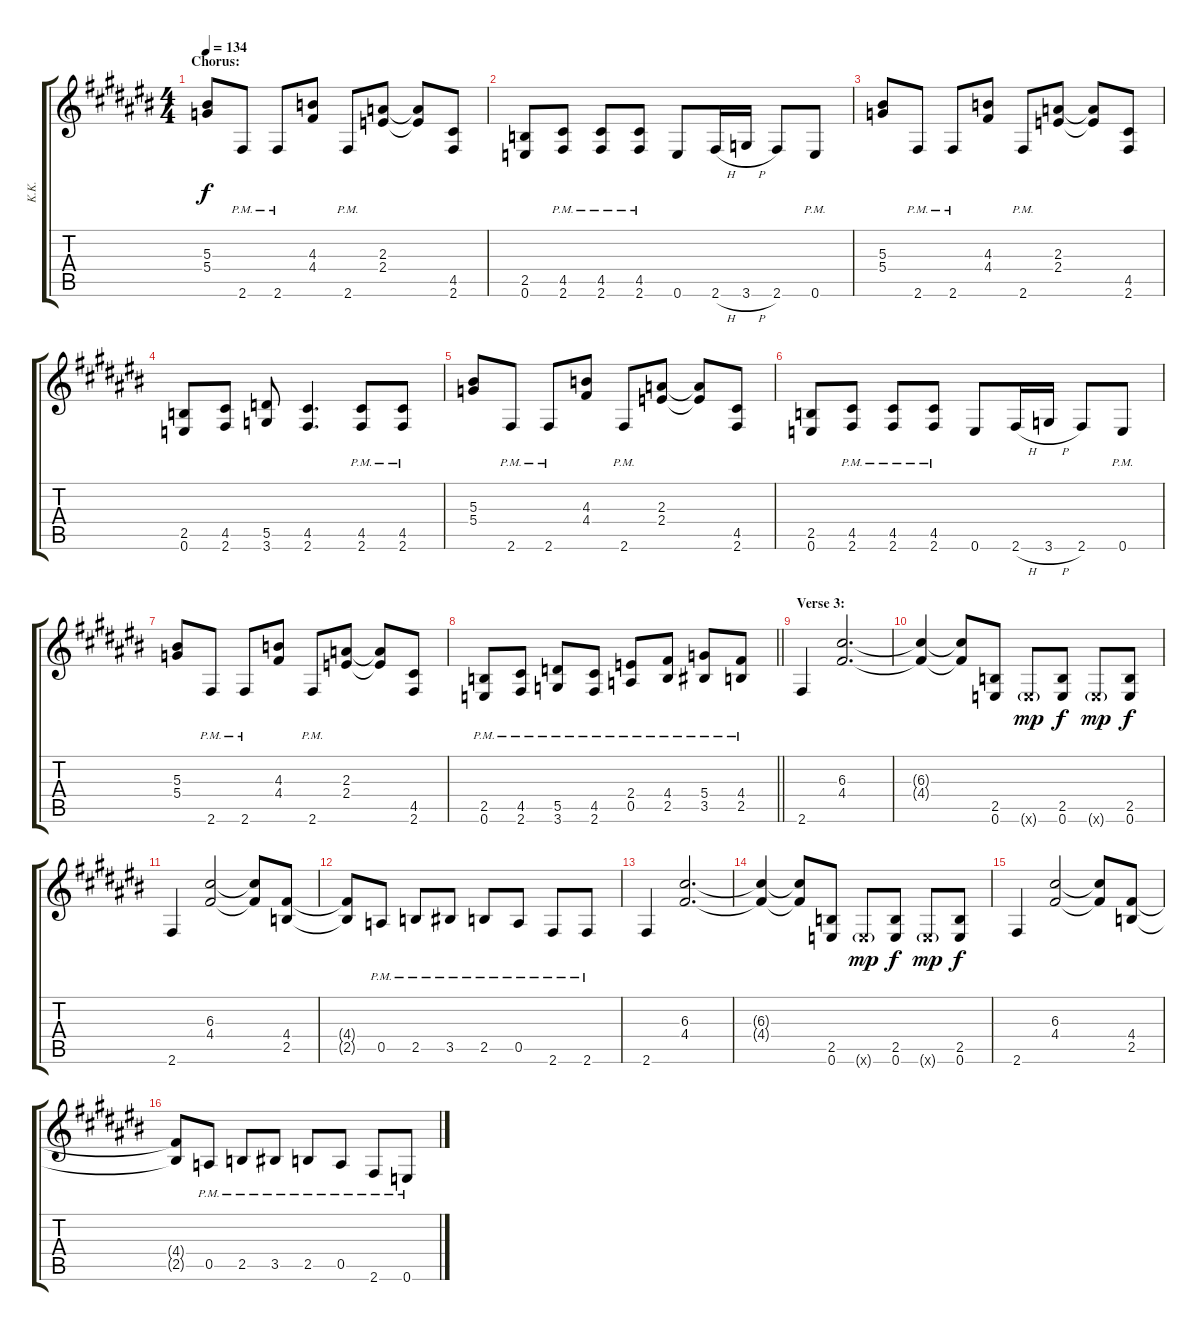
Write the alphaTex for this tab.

\track ("K.K." "K.K.") {instrument overdrivenguitar}
\staff {score tabs}
\tuning (E4 B3 G3 D3 A2 E2) {hide}
\ts (4 4)
\section ("" "Chorus:")
\tempo 134
\clef g2
\ks c#
(5.3 5.4).8{dy f} 2.6{pm}.8 2.6{pm}.8 (4.3 4.4).8 2.6{pm}.8 (2.3 2.4).8 (2.3{t} 2.4{t}).8 (4.5 2.6).8 |
(2.5 0.6).8 (4.5{pm} 2.6{pm}).8 (4.5{pm} 2.6{pm}).8 (4.5{pm} 2.6{pm}).8 0.6.8 2.6{h}.16 3.6{h}.16 2.6.8 0.6{pm}.8 |
(5.3 5.4).8 2.6{pm}.8 2.6{pm}.8 (4.3 4.4).8 2.6{pm}.8 (2.3 2.4).8 (2.3{t} 2.4{t}).8 (4.5 2.6).8 |
(2.5 0.6).8 (4.5 2.6).8 (5.5 3.6).8 (4.5 2.6).4{d} (4.5{pm} 2.6{pm}).8 (4.5{pm} 2.6{pm}).8 |
(5.3 5.4).8 2.6{pm}.8 2.6{pm}.8 (4.3 4.4).8 2.6{pm}.8 (2.3 2.4).8 (2.3{t} 2.4{t}).8 (4.5 2.6).8 |
(2.5 0.6).8 (4.5{pm} 2.6{pm}).8 (4.5{pm} 2.6{pm}).8 (4.5{pm} 2.6{pm}).8 0.6.8 2.6{h}.16 3.6{h}.16 2.6.8 0.6{pm}.8 |
(5.3 5.4).8 2.6{pm}.8 2.6{pm}.8 (4.3 4.4).8 2.6{pm}.8 (2.3 2.4).8 (2.3{t} 2.4{t}).8 (4.5 2.6).8 |
\barLineRight lightlight
(2.5{pm} 0.6{pm}).8 (4.5{pm} 2.6{pm}).8 (5.5{pm} 3.6{pm}).8 (4.5{pm} 2.6{pm}).8 (2.4{pm} 0.5{pm}).8 (4.4{pm} 2.5{pm}).8 (5.4{pm} 3.5{pm}).8 (4.4{pm} 2.5{pm}).8 |
\section ("" "Verse 3:")
2.6.4 (6.3 4.4).2{d} |
(6.3{t} 4.4{t}).4 (6.3{t} 4.4{t}).8 (2.5 0.6).8 0.6{g x}.8{dy mp} (2.5 0.6).8{dy f} 0.6{g x}.8{dy mp} (2.5 0.6).8{dy f} |
2.6.4 (6.3 4.4).2 (6.3{t} 4.4{t}).8 (4.4 2.5).8 |
(4.4{t} 2.5{t}).8 0.5{pm}.8 2.5{pm}.8 3.5{pm}.8 2.5{pm}.8 0.5{pm}.8 2.6{pm}.8 2.6{pm}.8 |
2.6.4 (6.3 4.4).2{d} |
(6.3{t} 4.4{t}).4 (6.3{t} 4.4{t}).8 (2.5 0.6).8 0.6{g x}.8{dy mp} (2.5 0.6).8{dy f} 0.6{g x}.8{dy mp} (2.5 0.6).8{dy f} |
2.6.4 (6.3 4.4).2 (6.3{t} 4.4{t}).8 (4.4 2.5).8 |
(4.4{t} 2.5{t}).8 0.5{pm}.8 2.5{pm}.8 3.5{pm}.8 2.5{pm}.8 0.5{pm}.8 2.6{pm}.8 0.6{pm}.8
